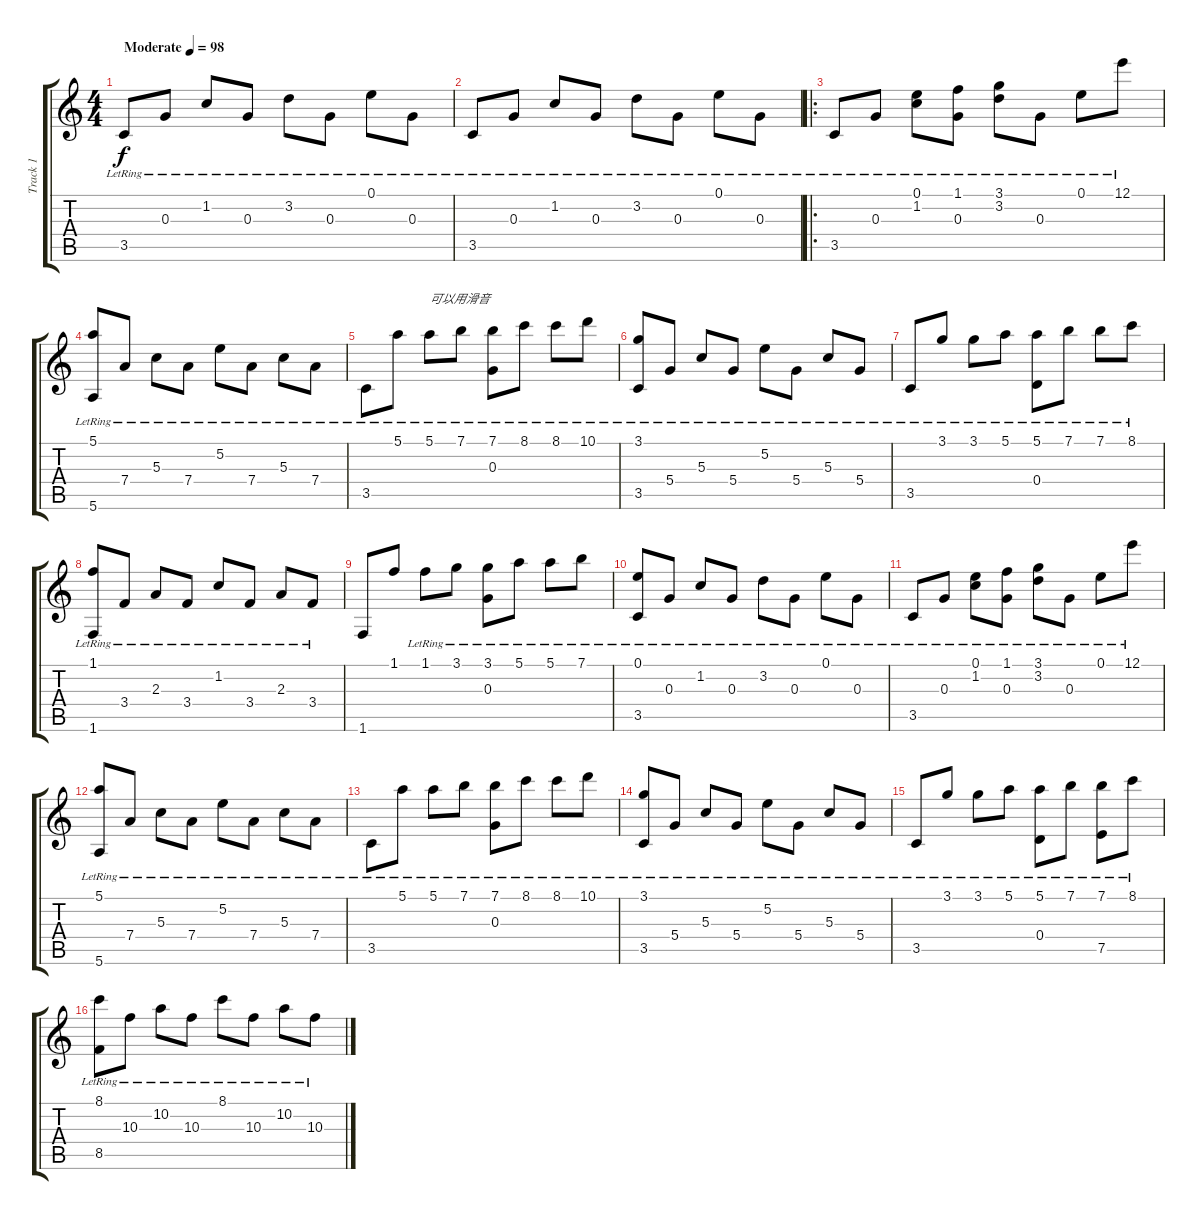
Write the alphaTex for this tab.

\track ("Track 1" "Track 1") {instrument acousticguitarsteel}
\staff {score tabs}
\tuning (E4 B3 G3 D3 A2 E2) {hide}
\ts (4 4)
\tempo (98 "Moderate")
\clef g2
\ks c
3.5{lr}.8{dy f instrument acousticguitarsteel} 0.3{lr}.8 1.2{lr}.8 0.3{lr}.8 3.2{lr}.8 0.3{lr}.8 0.1{lr}.8 0.3{lr}.8 |
3.5{lr}.8 0.3{lr}.8 1.2{lr}.8 0.3{lr}.8 3.2{lr}.8 0.3{lr}.8 0.1{lr}.8 0.3{lr}.8 |
\ro
3.5{lr}.8 0.3{lr}.8 (0.1{lr} 1.2{lr}).8 (1.1{lr} 0.3{lr}).8 (3.1{lr} 3.2{lr}).8 0.3{lr}.8 0.1{lr}.8 12.1{lr}.8 |
(5.1{lr} 5.6{lr}).8 7.4{lr}.8 5.3{lr}.8 7.4{lr}.8 5.2{lr}.8 7.4{lr}.8 5.3{lr}.8 7.4{lr}.8 |
3.5{lr}.8 5.1{lr}.8 5.1{lr}.8{txt "可以用滑音"} 7.1{lr}.8 (7.1{lr} 0.3{lr}).8 8.1{lr}.8 8.1{lr}.8 10.1{lr}.8 |
(3.1{lr} 3.5{lr}).8 5.4{lr}.8 5.3{lr}.8 5.4{lr}.8 5.2{lr}.8 5.4{lr}.8 5.3{lr}.8 5.4{lr}.8 |
3.5{lr}.8 3.1{lr}.8 3.1{lr}.8 5.1{lr}.8 (5.1{lr} 0.4{lr}).8 7.1{lr}.8 7.1{lr}.8 8.1{lr}.8 |
(1.1{lr} 1.6{lr}).8 3.4{lr}.8 2.3{lr}.8 3.4{lr}.8 1.2{lr}.8 3.4{lr}.8 2.3{lr}.8 3.4{lr}.8 |
1.6.8 1.1.8 1.1{lr}.8 3.1{lr}.8 (3.1{lr} 0.3{lr}).8 5.1{lr}.8 5.1{lr}.8 7.1{lr}.8 |
(0.1{lr} 3.5{lr}).8 0.3{lr}.8 1.2{lr}.8 0.3{lr}.8 3.2{lr}.8 0.3{lr}.8 0.1{lr}.8 0.3{lr}.8 |
3.5{lr}.8 0.3{lr}.8 (0.1{lr} 1.2{lr}).8 (1.1{lr} 0.3{lr}).8 (3.1{lr} 3.2{lr}).8 0.3{lr}.8 0.1{lr}.8 12.1{lr}.8 |
(5.1{lr} 5.6{lr}).8 7.4{lr}.8 5.3{lr}.8 7.4{lr}.8 5.2{lr}.8 7.4{lr}.8 5.3{lr}.8 7.4{lr}.8 |
3.5{lr}.8 5.1{lr}.8 5.1{lr}.8 7.1{lr}.8 (7.1{lr} 0.3{lr}).8 8.1{lr}.8 8.1{lr}.8 10.1{lr}.8 |
(3.1{lr} 3.5{lr}).8 5.4{lr}.8 5.3{lr}.8 5.4{lr}.8 5.2{lr}.8 5.4{lr}.8 5.3{lr}.8 5.4{lr}.8 |
3.5{lr}.8 3.1{lr}.8 3.1{lr}.8 5.1{lr}.8 (5.1{lr} 0.4{lr}).8 7.1{lr}.8 (7.1{lr} 7.5{lr}).8 8.1{lr}.8 |
(8.1{lr} 8.5{lr}).8 10.3{lr}.8 10.2{lr}.8 10.3{lr}.8 8.1{lr}.8 10.3{lr}.8 10.2{lr}.8 10.3{lr}.8
